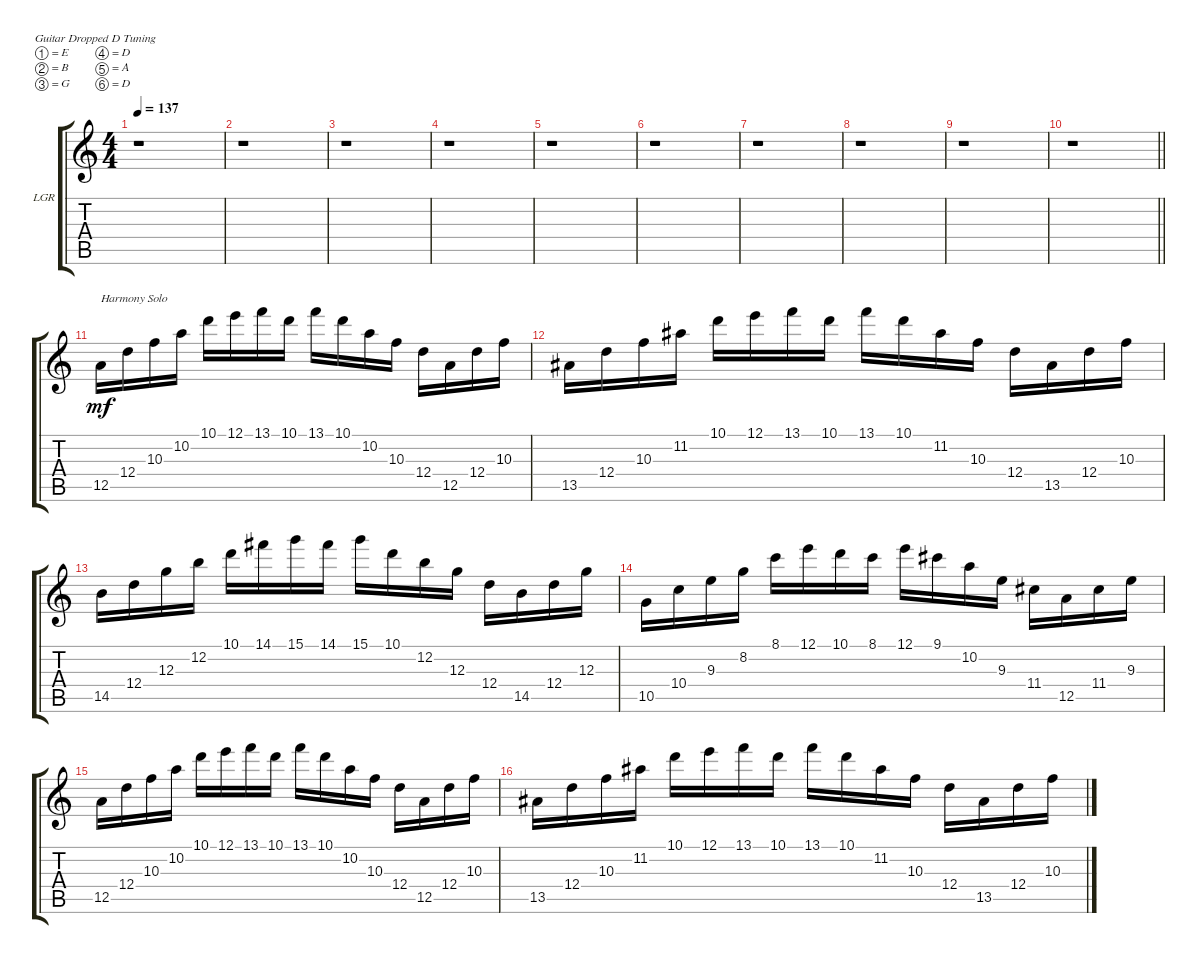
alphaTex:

\defaultSystemsLayout 4
\bracketExtendMode groupsimilarinstruments
\firstSystemTrackNameOrientation horizontal
\otherSystemsTrackNameOrientation horizontal
\track ("Lead Guitar(Right)" "LGR") {instrument distortionguitar}
\staff {score tabs}
\tuning (E4 B3 G3 D3 A2 D2)
\ts (4 4)
\tempo 137
\clef g2
\scale
0.333333
\ks c
r.1{dy f} |
\scale
0.333333 r.1 |
\scale
0.333333 r.1 |
\scale
0.333333 r.1 |
\scale
0.333333 r.1 |
\scale
0.333333 r.1 |
\scale
0.333333 r.1 |
\scale
0.333333 r.1 |
\scale
0.333333 r.1 |
\scale
0.333333
\barLineRight lightlight
r.1 |
\scale
0.333333 12.5.16{txt "Harmony Solo" dy mf} 12.4.16 10.3.16 10.2.16 10.1.16 12.1.16 13.1.16 10.1.16 13.1.16 10.1.16 10.2.16 10.3.16 12.4.16 12.5.16 12.4.16 10.3.16 |
\scale
0.333333 13.5.16 12.4.16 10.3.16 11.2.16 10.1.16 12.1.16 13.1.16 10.1.16 13.1.16 10.1.16 11.2.16 10.3.16 12.4.16 13.5.16 12.4.16 10.3.16 |
\scale
0.333333 14.5.16 12.4.16 12.3.16 12.2.16 10.1.16 14.1.16 15.1.16 14.1.16 15.1.16 10.1.16 12.2.16 12.3.16 12.4.16 14.5.16 12.4.16 12.3.16 |
\scale
0.333333 10.5.16 10.4.16 9.3.16 8.2.16 8.1.16 12.1.16 10.1.16 8.1.16 12.1.16 9.1.16 10.2.16 9.3.16 11.4.16 12.5.16 11.4.16 9.3.16 |
\scale
0.333333 12.5.16 12.4.16 10.3.16 10.2.16 10.1.16 12.1.16 13.1.16 10.1.16 13.1.16 10.1.16 10.2.16 10.3.16 12.4.16 12.5.16 12.4.16 10.3.16 |
\scale
0.333333 13.5.16 12.4.16 10.3.16 11.2.16 10.1.16 12.1.16 13.1.16 10.1.16 13.1.16 10.1.16 11.2.16 10.3.16 12.4.16 13.5.16 12.4.16 10.3.16
